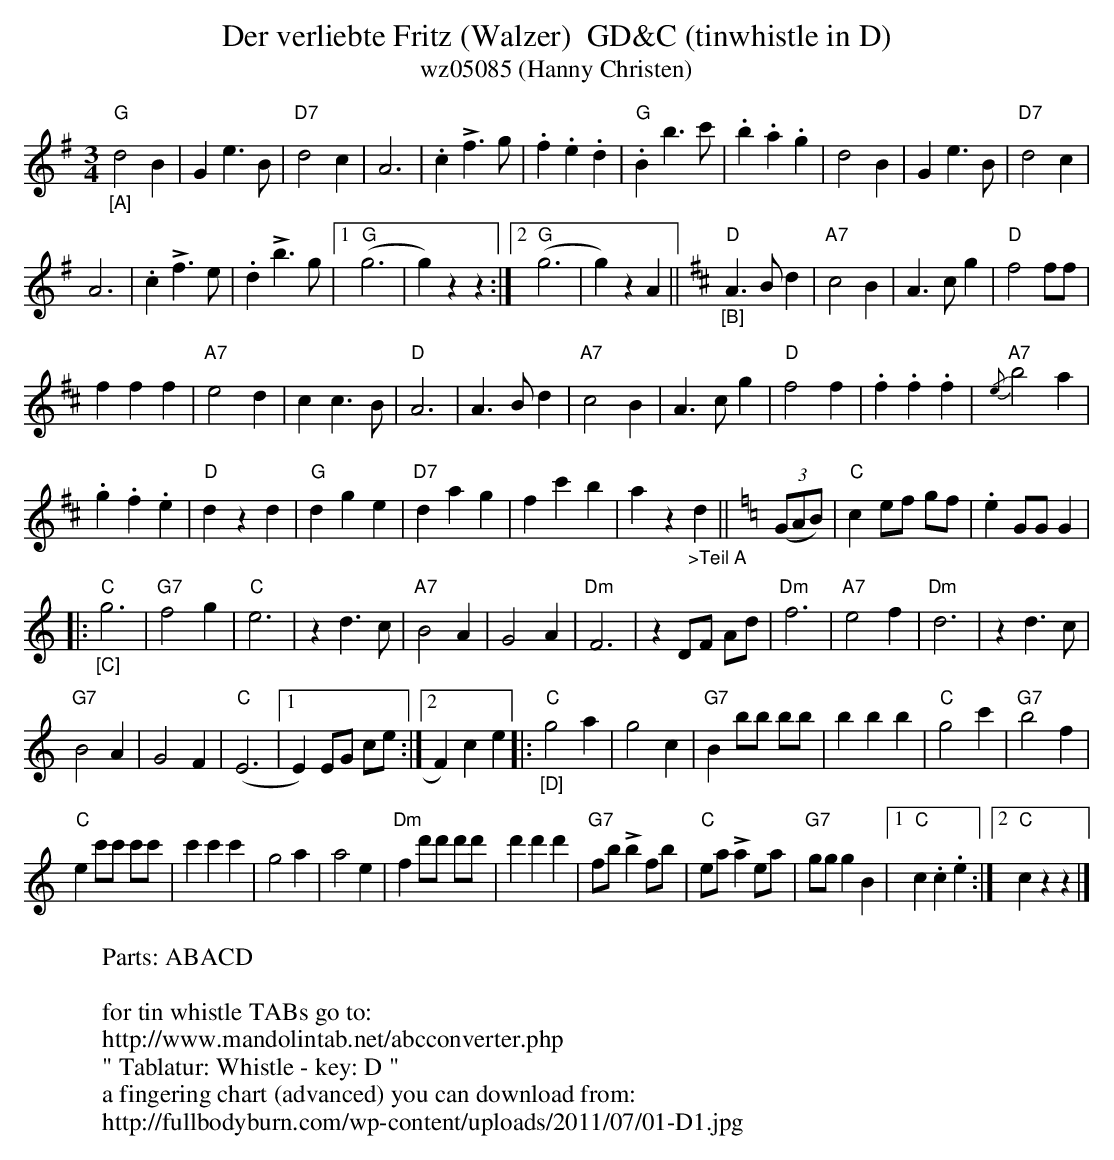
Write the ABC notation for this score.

X:1
T:  Der verliebte Fritz (Walzer)  GD&C (tinwhistle in D)
T:wz05085 (Hanny Christen)
M:3/4
L:1/4
K:G %%MIDI gchordon
"G""_[A]"d2B | Ge>B | "D7"d2c |  A3 | .c !>!f>g | .f.e.d | "G".Bb>c' | .b.a.g | d2B | Ge>B | "D7"d2c |
A3 | .c!>!f>e | .d!>!b>g |1 "G"(g3 | g)zz :|2 "G"(g3 | g)zA || [K:D] "_[B]""D"A>Bd | "A7"c2B | A>cg | "D"f2f/f/ |
fff | "A7"e2d | cc>B | "D"A3 | A>Bd | "A7"c2B | A>cg | "D"f2f | .f.f.f | {/e}"A7"b2a |
.g.f.e | "D"dzd | "G"dge | "D7"dag | fc'b | az"_>Teil A"d || [K:C] ((3G/A/B/) | "C"c e/f/ g/f/ | .eG/G/G |
|:"C""_[C]"g3 | "G7"f2g | "C"e3 | zd>c | "A7"B2A | G2A | "Dm"F3 | z D/F/ A/d/ | "Dm"f3 | "A7"e2f | "Dm"d3 | zd>c |
"G7"B2A | G2F | ("C"E3 |1 E) E/G/ c/e/ :|2 F)ce |: "_[D]""C"g2a | g2c | "G7"B b/b/ b/b/ | bbb | "C"g2c' | "G7"b2f |
"C"e c'/c'/ c'/c'/ | c'c'c' | g2a | a2e | "Dm"f d'/d'/ d'/d'/ | d'd'd' | "G7"f/b/ !>!b f/b/ | "C"e/a/!>!a e/a/ | "G7"g/g/gB |1 "C"c.c.e :|2  "C"czz |]
W: Parts: ABACD
W:
W:for tin whistle TABs go to:
W:http://www.mandolintab.net/abcconverter.php
W:" Tablatur: Whistle - key: D "
W:a fingering chart (advanced) you can download from:
W:http://fullbodyburn.com/wp-content/uploads/2011/07/01-D1.jpg
